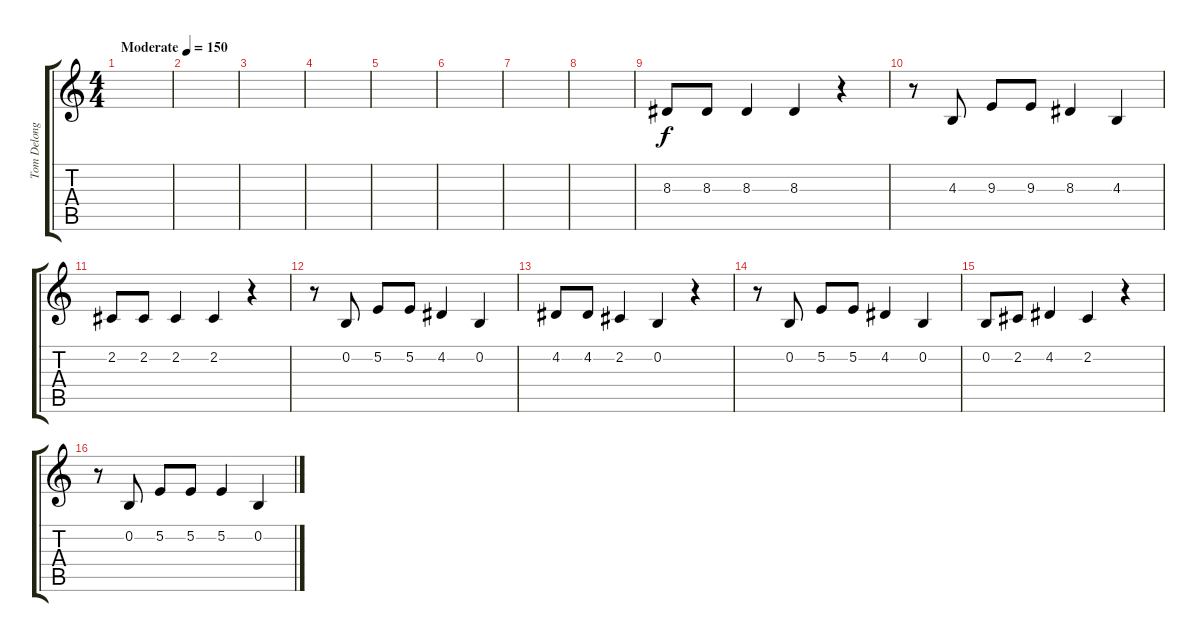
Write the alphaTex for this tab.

\track ("Tom Delonge/Mark Hoppus - Vocals" "Tom Delong") {instrument altosax}
\staff {score tabs}
\tuning (E4 B3 G3 D3 A2 E2) {hide}
\ts (4 4)
\tempo (150 "Moderate")
\clef g2
\ks c
|
|
|
|
|
|
|
|
8.3.8 8.3.8 8.3.4 8.3.4 r.4 |
r.8 4.3.8 9.3.8 9.3.8 8.3.4 4.3.4 |
2.2.8 2.2.8 2.2.4 2.2.4 r.4 |
r.8 0.2.8 5.2.8 5.2.8 4.2.4 0.2.4 |
4.2.8 4.2.8 2.2.4 0.2.4 r.4 |
r.8 0.2.8 5.2.8 5.2.8 4.2.4 0.2.4 |
0.2.8 2.2.8 4.2.4 2.2.4 r.4 |
r.8 0.2.8 5.2.8 5.2.8 5.2.4 0.2.4
